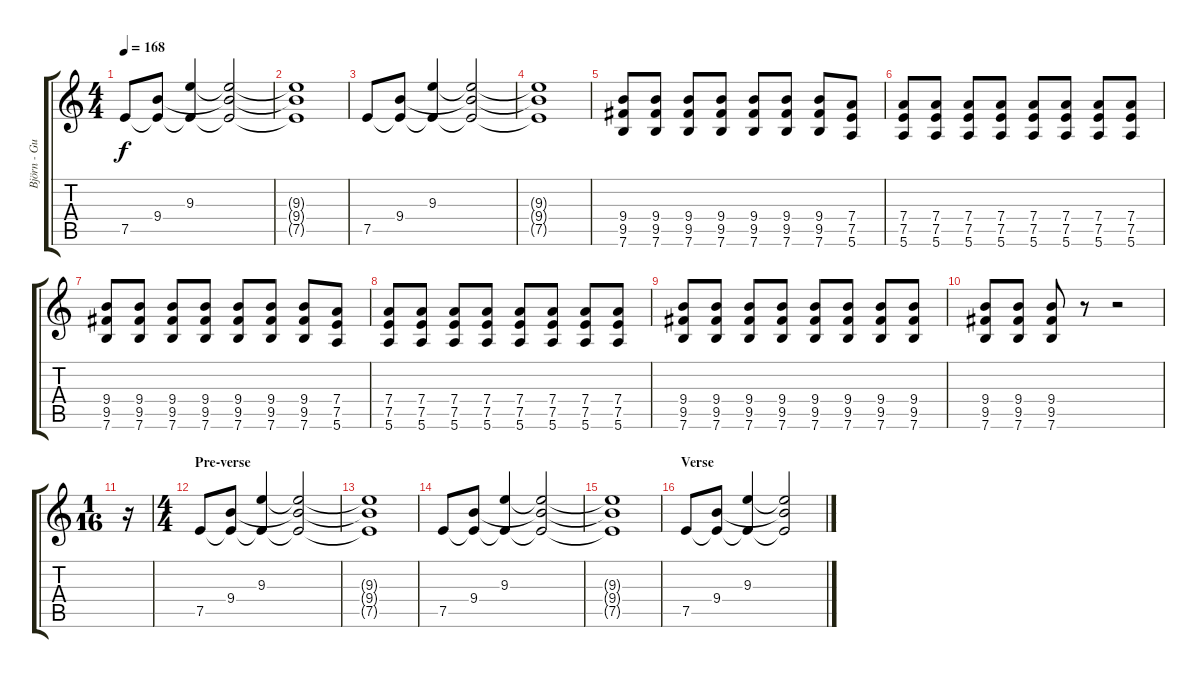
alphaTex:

\track ("Björn - Guitar 2" "Björn - Gu") {instrument distortionguitar}
\staff {score tabs}
\tuning (E4 B3 G3 D3 A2 E2) {hide}
\ts (4 4)
\tempo 168
\clef g2
\ks c
7.5.8{dy f volume 13} (9.4 7.5{t}).8 (9.3 7.5{t}).4 (9.3{t} 9.4{t} 7.5{t}).2{volume 6} |
(9.3{t} 9.4{t} 7.5{t}).1 |
7.5.8{volume 13} (9.4 7.5{t}).8 (9.3 7.5{t}).4 (9.3{t} 9.4{t} 7.5{t}).2{volume 6} |
(9.3{t} 9.4{t} 7.5{t}).1 |
(9.4 9.5 7.6).8{volume 14} (9.4 9.5 7.6).8 (9.4 9.5 7.6).8 (9.4 9.5 7.6).8 (9.4 9.5 7.6).8 (9.4 9.5 7.6).8 (9.4 9.5 7.6).8 (7.4 7.5 5.6).8 |
(7.4 7.5 5.6).8 (7.4 7.5 5.6).8 (7.4 7.5 5.6).8 (7.4 7.5 5.6).8 (7.4 7.5 5.6).8 (7.4 7.5 5.6).8 (7.4 7.5 5.6).8 (7.4 7.5 5.6).8 |
(9.4 9.5 7.6).8 (9.4 9.5 7.6).8 (9.4 9.5 7.6).8 (9.4 9.5 7.6).8 (9.4 9.5 7.6).8 (9.4 9.5 7.6).8 (9.4 9.5 7.6).8 (7.4 7.5 5.6).8 |
(7.4 7.5 5.6).8 (7.4 7.5 5.6).8 (7.4 7.5 5.6).8 (7.4 7.5 5.6).8 (7.4 7.5 5.6).8 (7.4 7.5 5.6).8 (7.4 7.5 5.6).8 (7.4 7.5 5.6).8 |
(9.4 9.5 7.6).8 (9.4 9.5 7.6).8 (9.4 9.5 7.6).8 (9.4 9.5 7.6).8 (9.4 9.5 7.6).8 (9.4 9.5 7.6).8 (9.4 9.5 7.6).8 (9.4 9.5 7.6).8 |
(9.4 9.5 7.6).8 (9.4 9.5 7.6).8 (9.4 9.5 7.6).8 r.8 r.2 |
\ts (1 16)
r.16 |
\ts (4 4)
\section ("" "Pre-verse")
7.5.8{volume 13} (9.4 7.5{t}).8 (9.3 7.5{t}).4 (9.3{t} 9.4{t} 7.5{t}).2{volume 6} |
(9.3{t} 9.4{t} 7.5{t}).1 |
7.5.8{volume 13} (9.4 7.5{t}).8 (9.3 7.5{t}).4 (9.3{t} 9.4{t} 7.5{t}).2{volume 6} |
(9.3{t} 9.4{t} 7.5{t}).1 |
\section ("" "Verse")
7.5.8{volume 13} (9.4 7.5{t}).8 (9.3 7.5{t}).4 (9.3{t} 9.4{t} 7.5{t}).2{volume 6}
